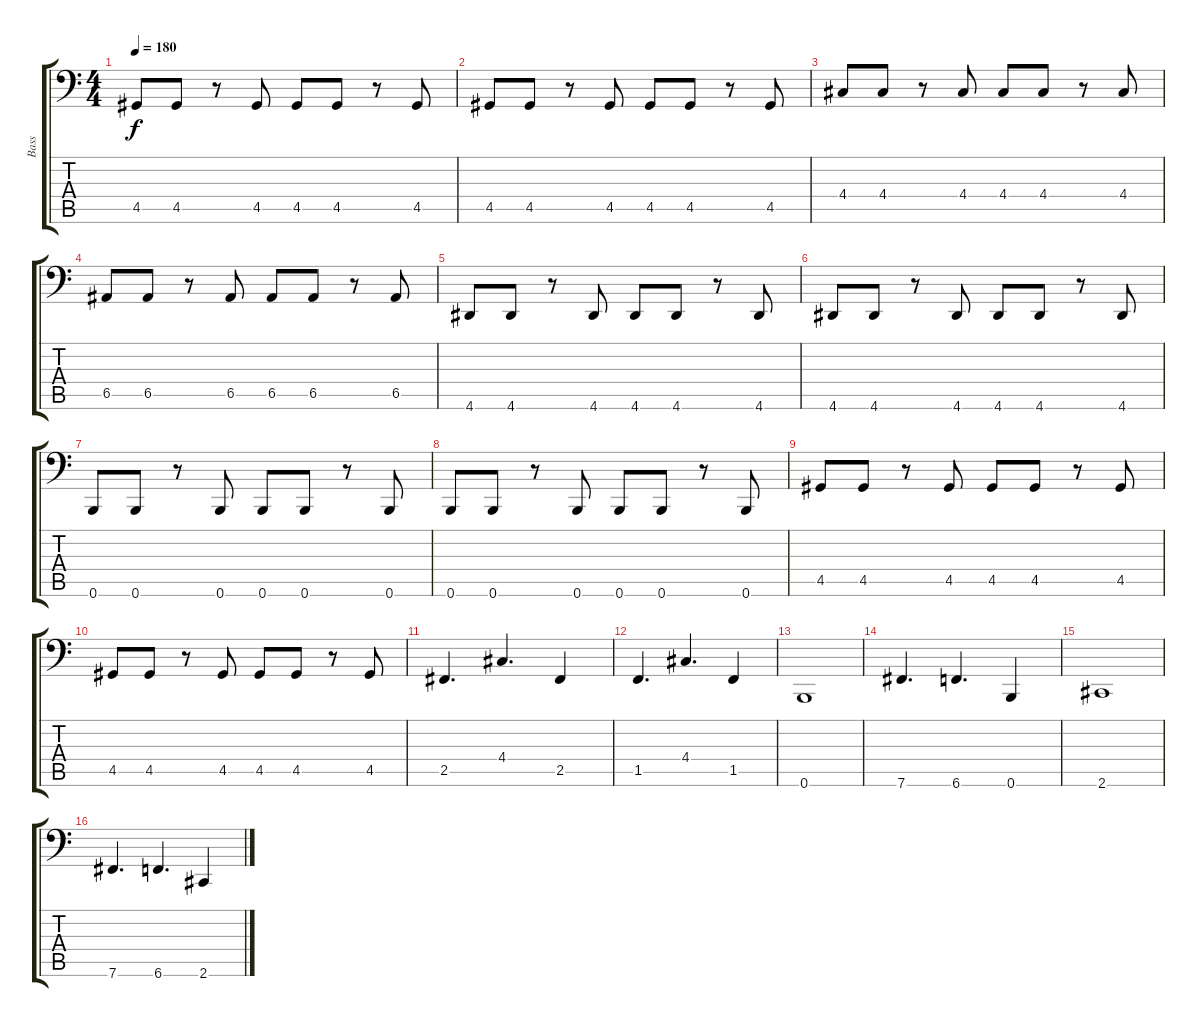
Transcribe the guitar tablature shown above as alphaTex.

\track ("Bass" "Bass") {instrument electricbassfinger}
\staff {score tabs}
\tuning (C3 G2 D2 A1 E1 B0) {hide}
\ts (4 4)
\tempo 180
\clef f4
\ks c
4.5.8{dy f} 4.5.8 r.8 4.5.8 4.5.8 4.5.8 r.8 4.5.8 |
4.5.8 4.5.8 r.8 4.5.8 4.5.8 4.5.8 r.8 4.5.8 |
4.4.8 4.4.8 r.8 4.4.8 4.4.8 4.4.8 r.8 4.4.8 |
6.5.8 6.5.8 r.8 6.5.8 6.5.8 6.5.8 r.8 6.5.8 |
4.6.8 4.6.8 r.8 4.6.8 4.6.8 4.6.8 r.8 4.6.8 |
4.6.8 4.6.8 r.8 4.6.8 4.6.8 4.6.8 r.8 4.6.8 |
0.6.8 0.6.8 r.8 0.6.8 0.6.8 0.6.8 r.8 0.6.8 |
0.6.8 0.6.8 r.8 0.6.8 0.6.8 0.6.8 r.8 0.6.8 |
4.5.8 4.5.8 r.8 4.5.8 4.5.8 4.5.8 r.8 4.5.8 |
4.5.8 4.5.8 r.8 4.5.8 4.5.8 4.5.8 r.8 4.5.8 |
2.5.4{d} 4.4.4{d} 2.5.4 |
1.5.4{d} 4.4.4{d} 1.5.4 |
0.6.1 |
7.6.4{d} 6.6.4{d} 0.6.4 |
2.6.1 |
7.6.4{d} 6.6.4{d} 2.6.4
